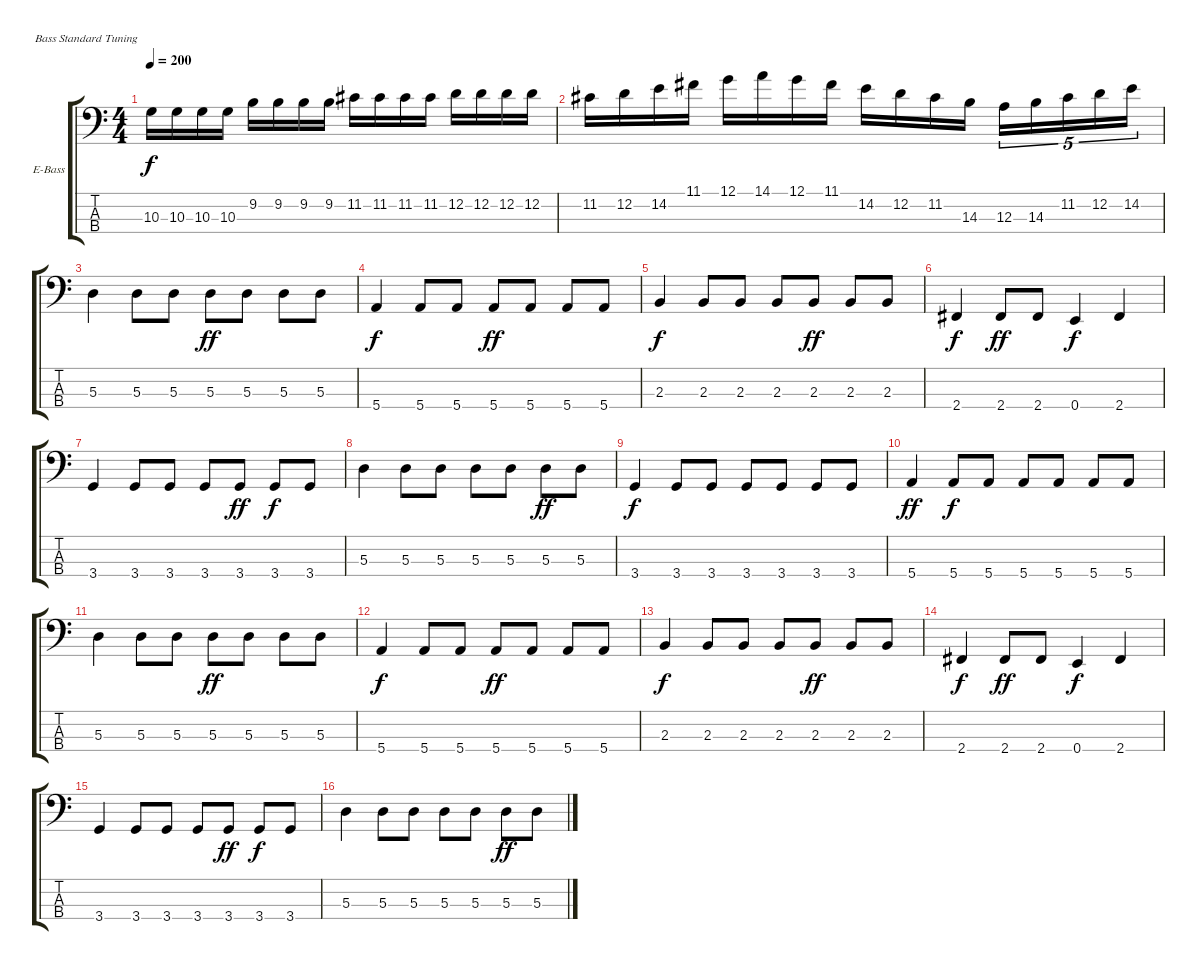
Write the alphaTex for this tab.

\bracketExtendMode groupsimilarinstruments
\firstSystemTrackNameOrientation horizontal
\otherSystemsTrackNameOrientation horizontal
\track ("Track 8" "E-Bass") {instrument electricbassfinger}
\staff {score tabs}
\tuning (G2 D2 A1 E1)
\ts (4 4)
\tempo 200
\clef f4
\ks c
10.3.16{dy f} 10.3.16 10.3.16 10.3.16 9.2.16 9.2.16 9.2.16 9.2.16 11.2.16 11.2.16 11.2.16 11.2.16 12.2.16 12.2.16 12.2.16 12.2.16 |
11.2.16 12.2.16 14.2.16 11.1.16 12.1.16 14.1.16 12.1.16 11.1.16 14.2.16 12.2.16 11.2.16 14.3.16 12.3.16{tu (5 4)} 14.3.16{tu (5 4)} 11.2.16{tu (5 4)} 12.2.16{tu (5 4)} 14.2.16{tu (5 4)} |
5.3.4 5.3.8 5.3.8 5.3.8{dy ff} 5.3.8 5.3.8 5.3.8 |
5.4.4{dy f} 5.4.8 5.4.8 5.4.8{dy ff} 5.4.8 5.4.8 5.4.8 |
2.3.4{dy f} 2.3.8 2.3.8 2.3.8 2.3.8{dy ff} 2.3.8 2.3.8 |
2.4.4{dy f} 2.4.8{dy ff} 2.4.8 0.4.4{dy f} 2.4.4 |
3.4.4 3.4.8 3.4.8 3.4.8 3.4.8{dy ff} 3.4.8{dy f} 3.4.8 |
5.3.4 5.3.8 5.3.8 5.3.8 5.3.8 5.3.8{dy ff} 5.3.8 |
3.4.4{dy f} 3.4.8 3.4.8 3.4.8 3.4.8 3.4.8 3.4.8 |
5.4.4{dy ff} 5.4.8{dy f} 5.4.8 5.4.8 5.4.8 5.4.8 5.4.8 |
5.3.4 5.3.8 5.3.8 5.3.8{dy ff} 5.3.8 5.3.8 5.3.8 |
5.4.4{dy f} 5.4.8 5.4.8 5.4.8{dy ff} 5.4.8 5.4.8 5.4.8 |
2.3.4{dy f} 2.3.8 2.3.8 2.3.8 2.3.8{dy ff} 2.3.8 2.3.8 |
2.4.4{dy f} 2.4.8{dy ff} 2.4.8 0.4.4{dy f} 2.4.4 |
3.4.4 3.4.8 3.4.8 3.4.8 3.4.8{dy ff} 3.4.8{dy f} 3.4.8 |
5.3.4 5.3.8 5.3.8 5.3.8 5.3.8 5.3.8{dy ff} 5.3.8
